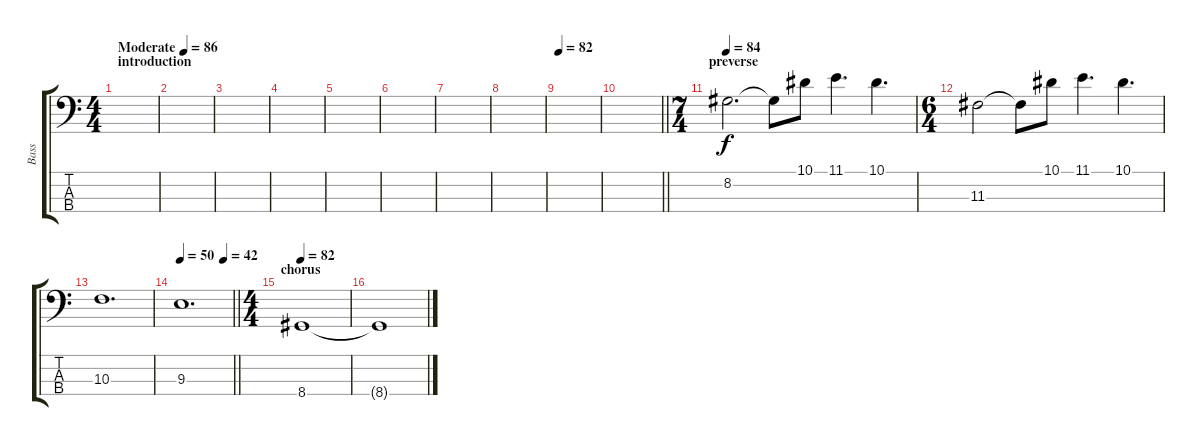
\track ("Bass" "Bass") {instrument electricbassfinger}
\staff {score tabs}
\tuning (F2 C2 G1 C1) {hide}
\ts (4 4)
\section ("" "introduction")
\tempo (86 "Moderate")
\clef f4
\ks c
|
|
|
|
|
|
|
|
\tempo 82
|
\barLineRight lightlight
|
\ts (7 4)
\section ("" "preverse")
\tempo 84
8.2.2{d} 8.2{t}.8 10.1.8 11.1.4{d} 10.1.4{d} |
\ts (6 4)
11.3.2 11.3{t}.8 10.1.8 11.1.4{d} 10.1.4{d} |
10.3.1{d} |
\tempo 50
\tempo (42 0.8333333333333334)
\barLineRight lightlight
9.3.1{d} |
\ts (4 4)
\section ("" "chorus")
\tempo 82
8.4.1 |
8.4{t}.1
